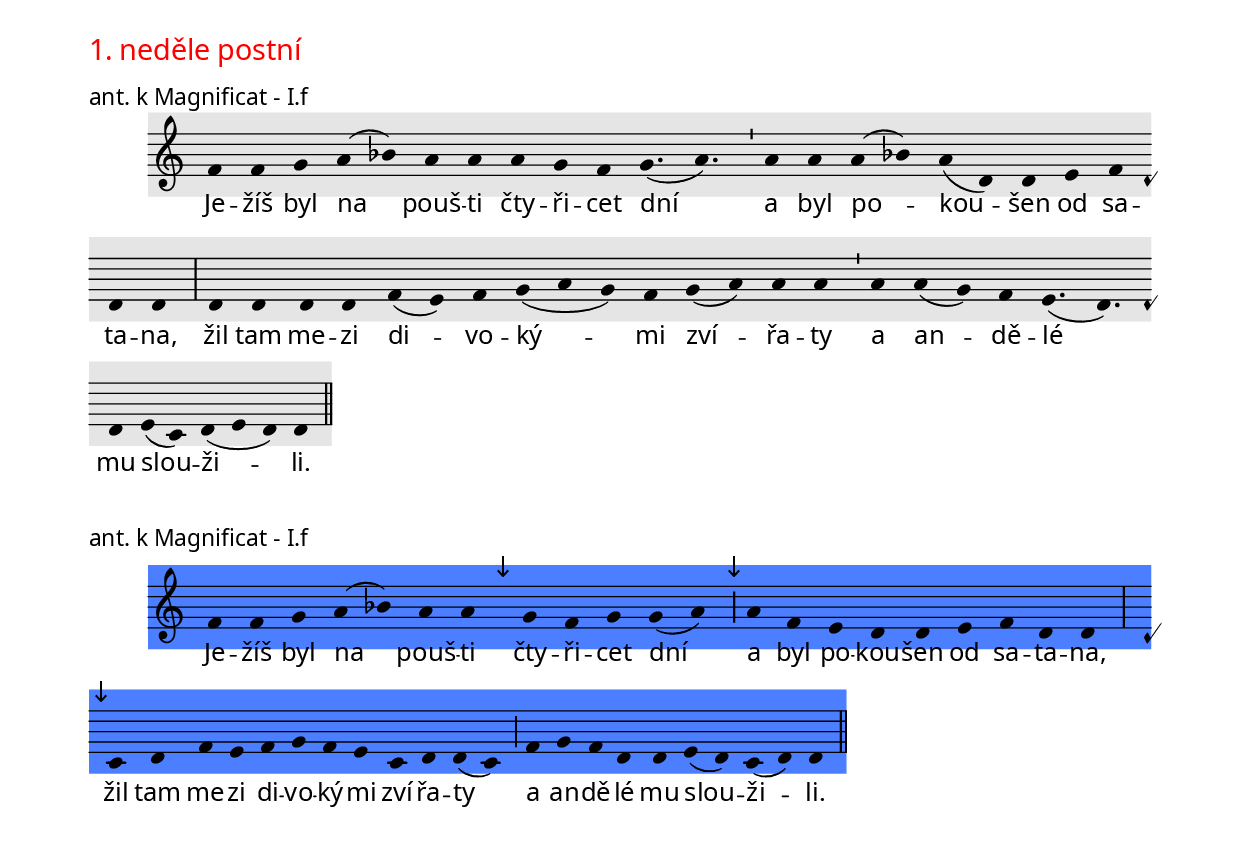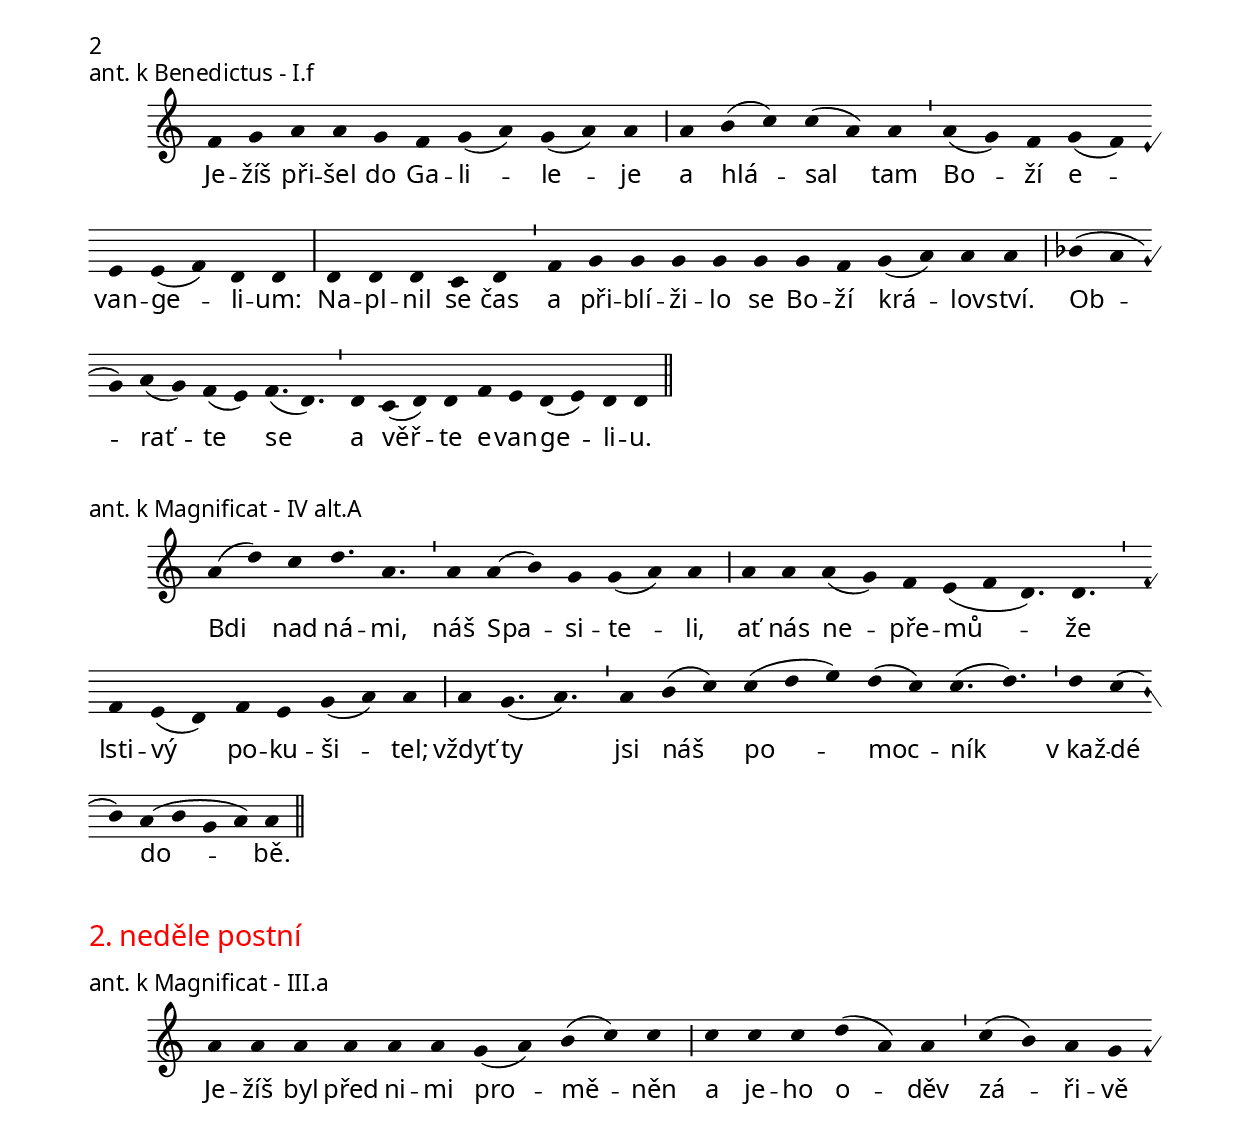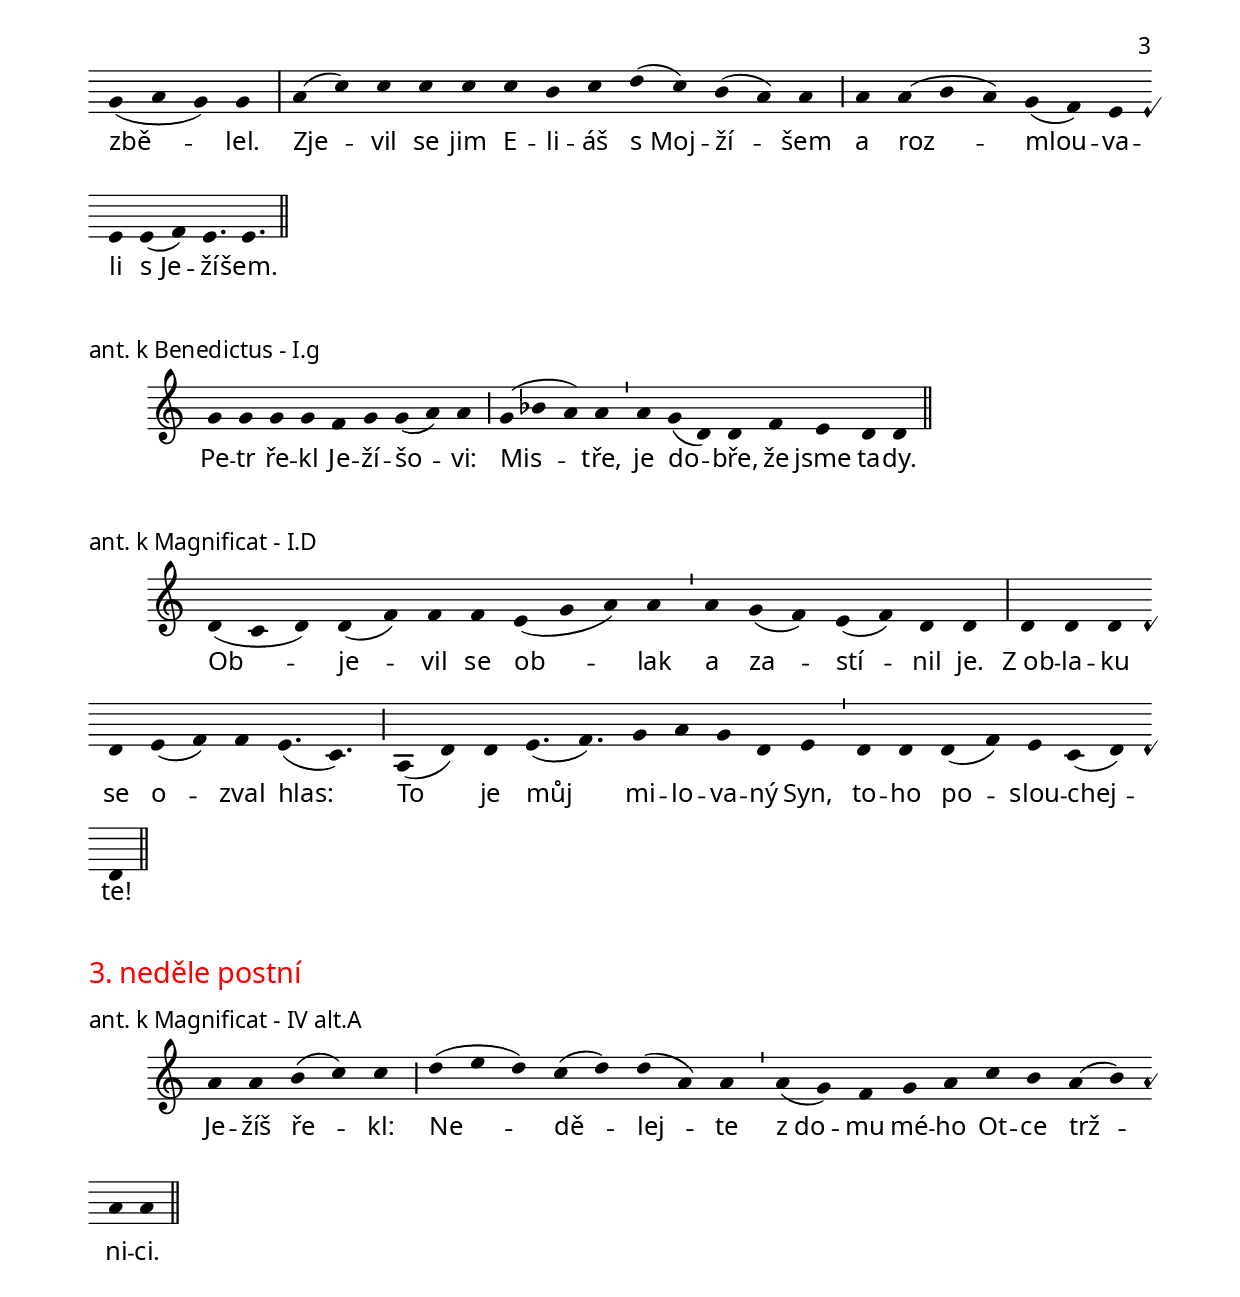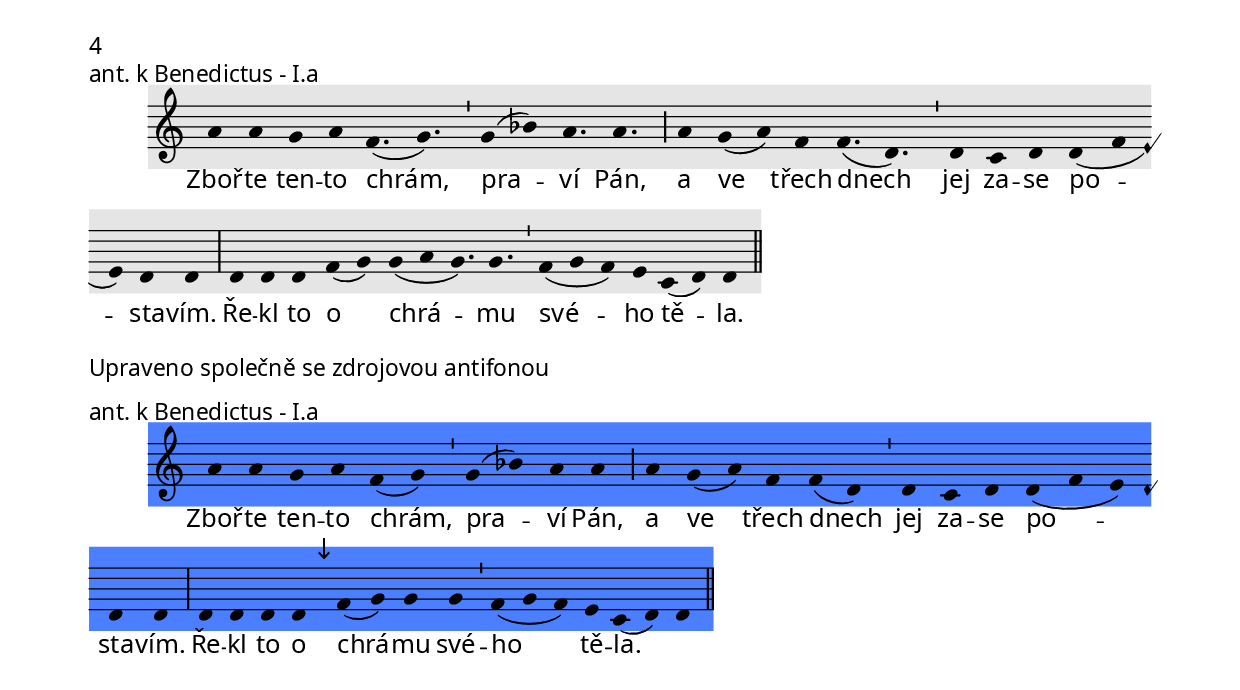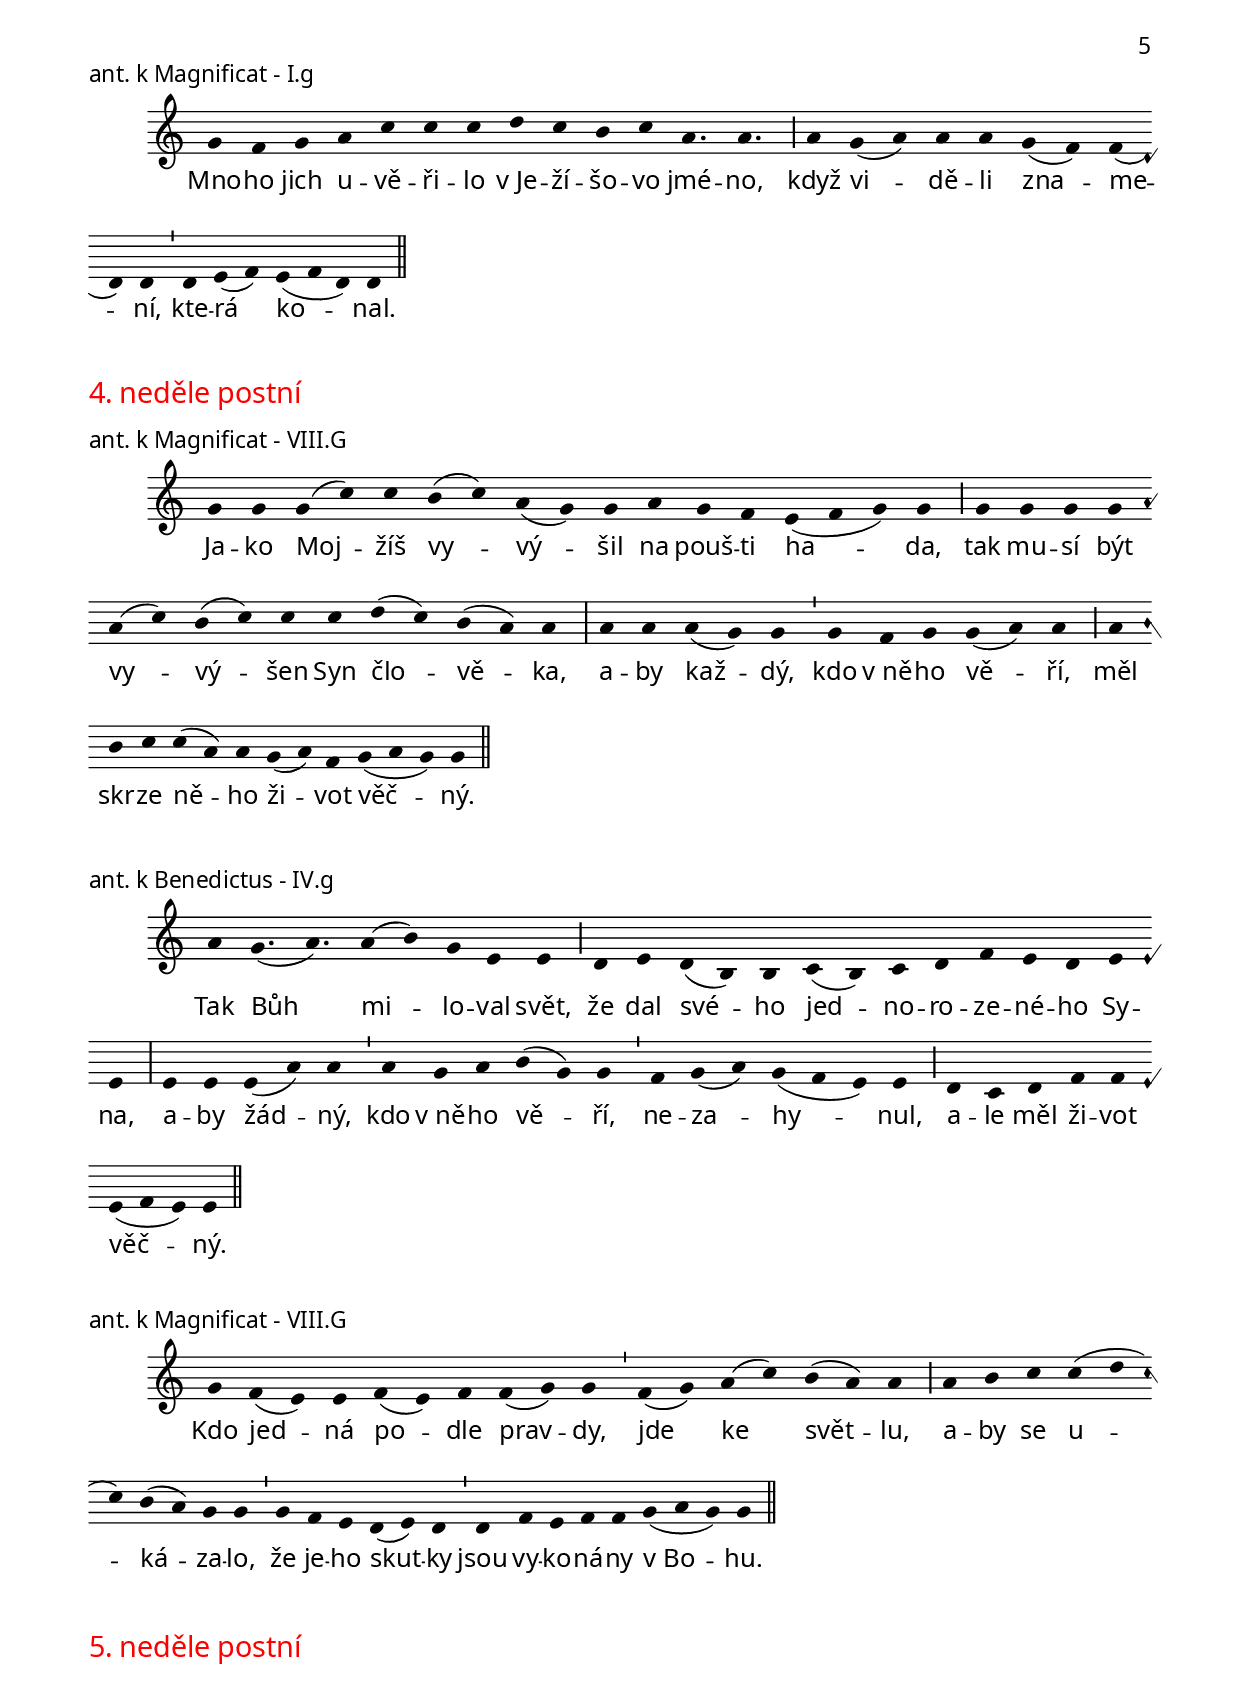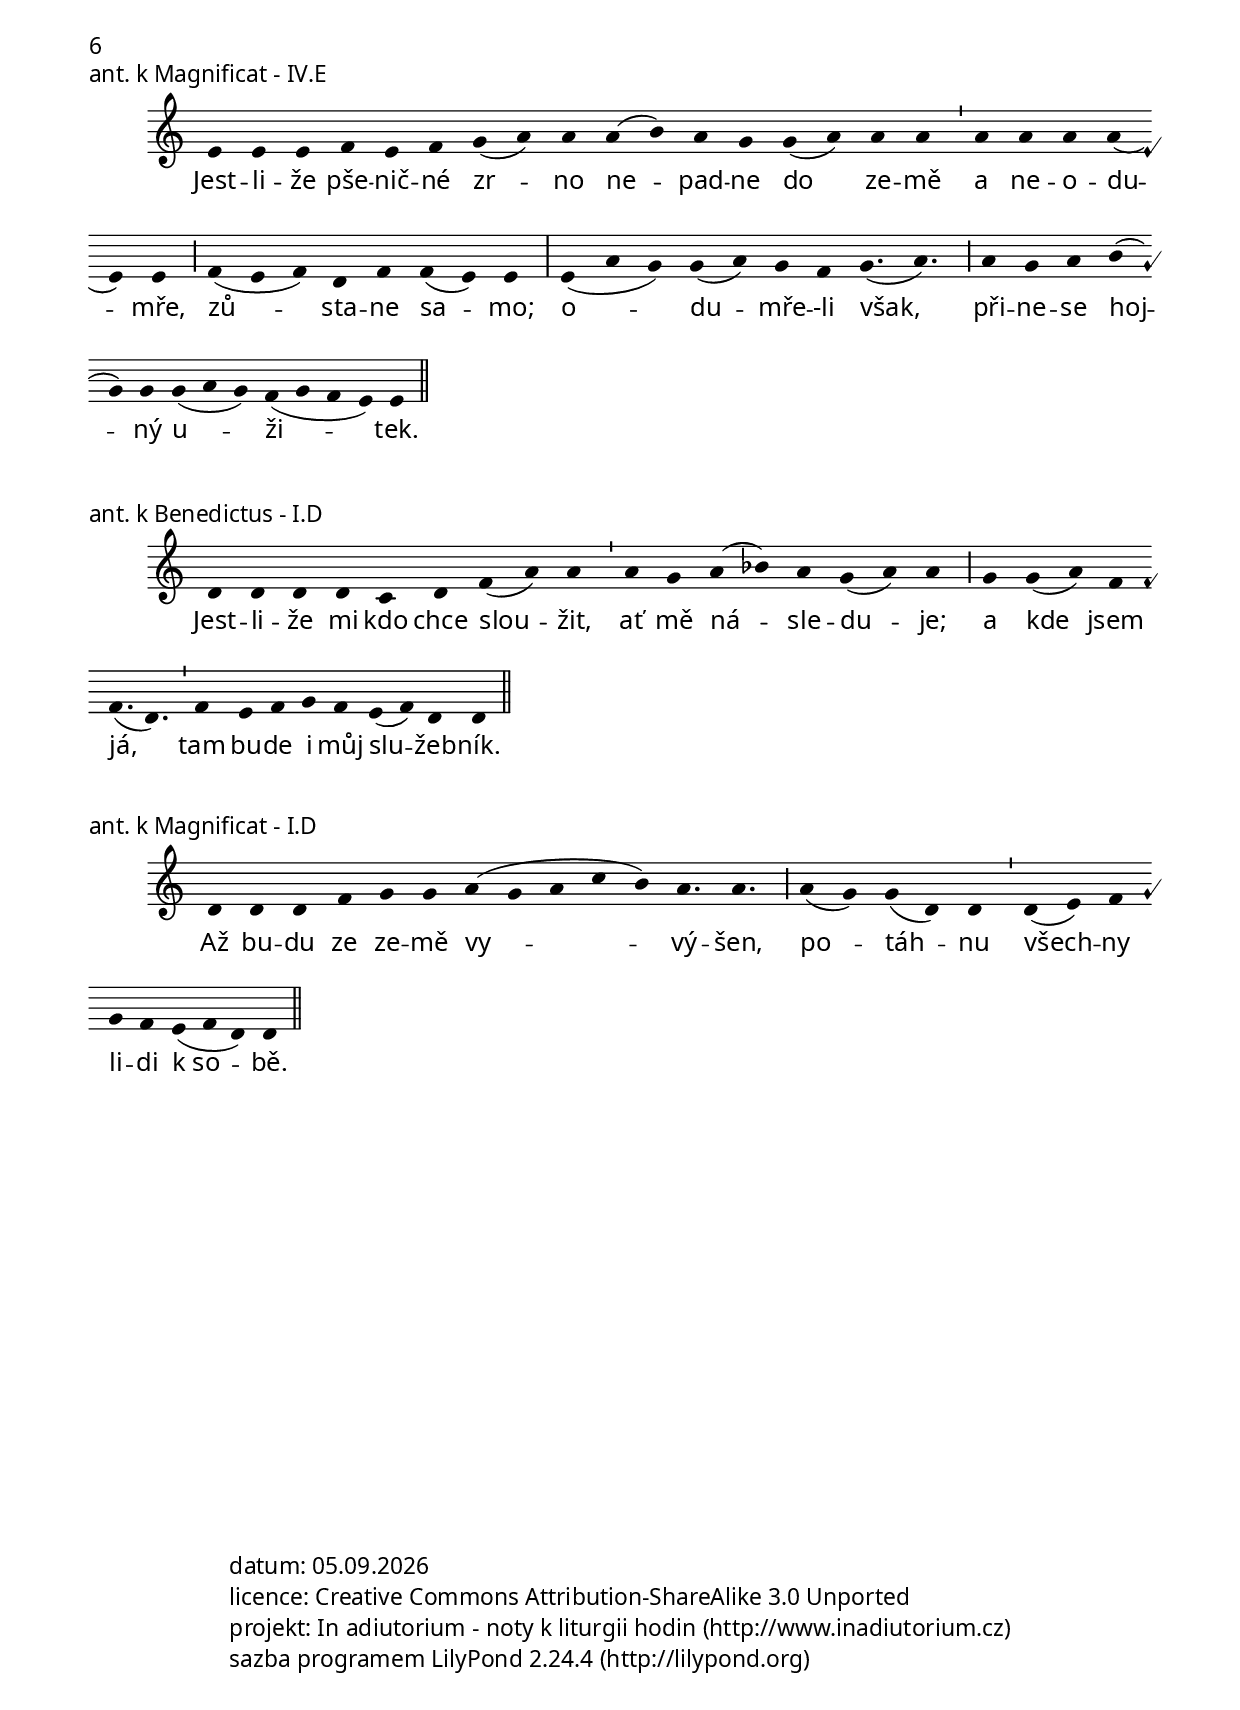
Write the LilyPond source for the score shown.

\include "../spolecne.ly"

\markup\nadpisDen{1. neděle postní}

\score {
  \relative c' {
    \zvyraznovacSedy
    \choralniRezim
    f4 f g a( bes) a a a g f g4.( a) \barMin
    a4 a a( bes) a( d,) d e f d d \barMax
    d d d d f( e) f g( a g) f g( a) a a \barMin
    a a( g) f e4.( d) d4 e( c) d( e d) d \barFinalis
  }
  \addlyrics {
    Je -- žíš byl na pouš -- ti čty -- ři -- cet dní
    a byl po -- kou -- šen od sa -- ta -- na,
    žil tam me -- zi di -- vo -- ký -- mi zví -- řa -- ty
    a an -- dě -- lé mu slou -- ži -- li.
  }
  \header {
    quid = "ant. k Magnificat"
    modus = "I"
    differentia = "f"
    psalmus = ""
    placet = "minimálně _divokými_ a _sloužili_ opravit"
    id = "imag1"
    piece = \markup {\sestavTitulekBezZalmu}
  }
}

\score {
  \relative c' {
    \zvyraznovacModry
    \choralniRezim
    f4 f g a( bes) a a \mark\sipka g f g g( a) \barMaior
    \mark\sipka a f e d d e f d d \barMax
    \mark\sipka c d f e f g f e c d d( c) \barMaior
    f g f d d e( d) c( d) d \barFinalis
  }
  \addlyrics {
    Je -- žíš byl na pouš -- ti čty -- ři -- cet dní
    a byl po -- kou -- šen od sa -- ta -- na,
    žil tam me -- zi di -- vo -- ký -- mi zví -- řa -- ty
    a an -- dě -- lé mu slou -- ži -- li.
  }
  \header {
    quid = "ant. k Magnificat"
    modus = "I"
    differentia = "f"
    psalmus = ""
    id = "imag1"
    piece = \markup {\sestavTitulekBezZalmu}
  }
}

\pageBreak

\score {
  \relative c' {
    \choralniRezim
    f4 g a a g f g( a) g( a) a \barMaior
    a b( c) c( a) a \barMin
    a( g) f g( f) e e( f) d d \barMax

    d d d c d \barMin
    f g g g g g g f g( a) a a \barMaior
    bes( a g) a( g) f( e) f4.( d) \barMin
    d4 c( d) d f e d( e) d d \barFinalis
  }
  \addlyrics {
    Je -- žíš při -- šel do Ga -- li -- le -- je
    a hlá -- sal tam
    Bo -- ží e -- van -- ge -- li -- um:

    Na -- pl -- nil se čas
    a při -- blí -- ži -- lo se Bo -- ží krá -- lov -- ství.
    Ob -- rať -- te se
    a věř -- te e -- van -- ge -- li -- u.
  }
  \header {
    quid = "ant. k Benedictus"
    modus = "I"
    differentia = "f"
    psalmus = ""
    id = "iben"
    fial = "antifony/mezidobi_nedeleB_02_10.ly#ne3b-ne1-mag"
    fons = "3. neděle v mezidobí, cyklus B, 1. nešpory, k Magnificat"
    piece = \markup {\sestavTitulekBezZalmu}
  }
}

\score {
  \relative c'' {
    \choralniRezim
    a( d) c d4. a \barMin a4 a( b) g g( a) a \barMaior
    a a a( g) f e( f d4.) d \barMin f4 e( d) f e g( a) a \barMaior
    a g4.( a) \barMin a4 b( c) c( d e) d( c) c4.( d) \barMin d4 c( b) a( b g a) a \barFinalis
  }
  \addlyrics {
    Bdi nad ná -- mi, náš Spa -- si -- te -- li,
    ať nás ne -- pře -- mů -- že lsti -- vý po -- ku -- ši -- tel;
    vždyť ty jsi náš po -- moc -- ník v_kaž -- dé do -- bě.
  }
  \header {
    quid = "ant. k Magnificat"
    modus = "IV alt"
    differentia = "A"
    psalmus = ""
    placet = "není zlá, ale rozsah je smrtící"
    id = "imag2"
    piece = \markup {\sestavTitulekBezZalmu}
  }
}

\markup\nadpisDen{2. neděle postní}

\score {
  \relative c'' {
    \choralniRezim
    a4 a a a a a g( a) b( c) c \barMaior
    c c c d( a) a \barMin c( b) a g g( a g) g \barMax
    a( c) c c c c b c d( c) b( a) a \barMaior
    a a( b a) g( f) e e e( f) e4. e \barFinalis
  }
  \addlyrics {
    Je -- žíš byl před ni -- mi pro -- mě -- něn
    a je -- ho o -- děv zá -- ři -- vě zbě -- lel.
    Zje -- vil se jim E -- li -- áš s_Moj -- ží -- šem
    a roz -- mlou -- va -- li s_Je -- ží -- šem.
  }
  \header {
    quid = "ant. k Magnificat"
    modus = "III"
    differentia = "a"
    psalmus = ""
    placet = "zkusit lépe"
    id = "iimag1"
    piece = \markup {\sestavTitulekBezZalmu}
  }
}

\score {
  \relative c'' {
    \choralniRezim
    g4 g g g f g g( a) a \barMaior
    g4( bes a) a \barMin a g( d) d f e d d \barFinalis
  }
  \addlyrics {
    Pe -- tr ře -- kl Je -- ží -- šo -- vi:
    Mis -- tře, je do -- bře, že jsme ta -- dy.
  }
  \header {
    quid = "ant. k Benedictus"
    modus = "I"
    differentia = "g"
    psalmus = ""
    placet = "lépe"
    id = "iiben"
    piece = \markup {\sestavTitulekBezZalmu}
  }
}

\score {
  \relative c' {
    \choralniRezim
    d4( c d) d( f) f f e( g a) a \barMin a g( f) e( f) d d \barMax
    d4 d d d e( f) f e4.( c) \barMaior
    % a je mimo bezny rozsah modu I - ale budiz mi odpusteno.
    a4( d) d e4.( f) g4 a g d e \barMin
    d d d( f) e c( d) d \barFinalis
  }
  \addlyrics {
    Ob -- je -- vil se ob -- lak a za -- stí -- nil je.
    Z_ob -- la -- ku se o -- zval hlas:
    To je můj mi -- lo -- va -- ný Syn,
    to -- ho po -- slou -- chej -- te!
  }
  \header {
    quid = "ant. k Magnificat"
    modus = "I"
    differentia = "D"
    psalmus = ""
    id = "iimag2"
    piece = \markup {\sestavTitulekBezZalmu}
  }
}

\markup\nadpisDen{3. neděle postní}

\score {
  \relative c'' {
    \choralniRezim
    a4 a b( c) c \barMaior
    % d e d c b a g a c b a( b) a a \barFinalis
    d( e d) c( d) d( a) a \barMin
    a( g) f g a c b a( b) a a \barFinalis
  }
  \addlyrics {
    Je -- žíš ře -- kl:
    Ne -- dě -- lej -- te z_do -- mu mé -- ho Ot -- ce trž -- ni -- ci.
  }
  \header {
    quid = "ant. k Magnificat"
    modus = "IV alt"
    differentia = "A"
    psalmus = ""
    id = "iiimag1"
    piece = \markup {\sestavTitulekBezZalmu}
  }
}

\pageBreak

\score {
  \relative c'' {
    \zvyraznovacSedy
    \choralniRezim
    a a g a f4.( g) \barMin g4( bes) a4. a \barMaior
    a4 g( a) f f4.( d) \barMin d4 c d d( f e) d d \barMax
    d d d f( g) g( a g4.) g \barMin f4( g f) e c( d) d \barFinalis
  }
  \addlyrics {
    Zboř -- te ten -- to chrám, pra -- ví Pán,
    a ve třech dnech jej za -- se po -- sta -- vím.
    Ře -- kl to o chrá -- mu své -- ho tě -- la.
  }
  \header {
    quid = "ant. k Benedictus"
    modus = "I"
    differentia = "a"
    psalmus = ""
    id = "iiiben"
    placet = "_o chrámu_ je špatně"
    fons = "velké kusy z: Bílá sobota, nešpory, 3. ant."
    fial = "pust_triduum.ly#so-nesp-ant3?upraveno"
    piece = \markup {\sestavTitulekBezZalmu}
  }
}

\markup{Upraveno společně se zdrojovou antifonou}

\score {
  \relative c'' {
    \zvyraznovacModry
    \choralniRezim
    a a g a f( g) \barMin g( bes) a a \barMaior
    a g( a) f f( d) \barMin d4 c d d( f e) d d \barMax
    d d d d \mark\sipka f( g) g g \barMin f4( g f) e c( d) d \barFinalis
  }
  \addlyrics {
    Zboř -- te ten -- to chrám, pra -- ví Pán,
    a ve třech dnech jej za -- se po -- sta -- vím.
    Ře -- kl to o chrá -- mu své -- ho tě -- la.
  }
  \header {
    quid = "ant. k Benedictus"
    modus = "I"
    differentia = "a"
    psalmus = ""
    id = "iiiben"
    fons = "velké kusy z: Bílá sobota, nešpory, 3. ant."
    fial = "pust_triduum.ly#so-nesp-ant3?upraveno"
    piece = \markup {\sestavTitulekBezZalmu}
  }
}

\pageBreak

\score {
  \relative c'' {
    \choralniRezim
    g4 f g a c c c d c b c a4. a \barMaior
    a4 g( a) a a g( f) f( d) d \barMin
    d e( f) e( f d) d \barFinalis
  }
  \addlyrics {
    Mno -- ho jich u -- vě -- ři -- lo v_Je -- ží -- šo -- vo jmé -- no,
    když vi -- dě -- li zna -- me -- ní, kte -- rá ko -- nal.
  }
  \header {
    quid = "ant. k Magnificat"
    modus = "I"
    differentia = "g"
    psalmus = ""
    placet = "zjevně modus VIII"
    id = "iiimag2"
    piece = \markup {\sestavTitulekBezZalmu}
  }
}

\markup\nadpisDen{4. neděle postní}

\score {
  \relative c'' {
    \choralniRezim
    g4 g g( c) c b( c) a( g) g a g f e( f g) g \barMaior
    g g g g a( c) b( c) c c d( c) b( a) a \barMax
    a a a( g) g \barMin g f g g( a) a \barMaior
    a b c c( a) a g( a) f g( a g) g \barFinalis
  }
  \addlyrics {
    Ja -- ko Moj -- žíš vy -- vý -- šil na pouš -- ti ha -- da,
    tak mu -- sí být vy -- vý -- šen Syn člo -- vě -- ka,
    a -- by kaž -- dý, kdo v_ně -- ho vě -- ří,
    měl skr -- ze ně -- ho ži -- vot věč -- ný.
  }
  \header {
    quid = "ant. k Magnificat"
    modus = "VIII"
    differentia = "G"
    psalmus = ""
    id = "ivmag1"
    fons = "rozsáhlá výpůjčka melodie z: pondělí Svatého týdne, ant. k Magnificat"
    placet = "od _aby každý_ snad půjde lépe"
    fial = "pust_svatytyden.ly#po-ne-amag?upraveno"
    piece = \markup {\sestavTitulekBezZalmu}
  }
}

\score {
  \relative c'' {
    \choralniRezim
    a4 g4.( a) a4( b) g e e \barMaior
    d e d( b) b c( b) c d f e d e e \barMax
    e e e( a) a \barMin a g a b( g) g \barMin
    f g( a) g( f e) e \barMaior
    d c d f f e( f e) e \barFinalis
  }
  \addlyrics {
    Tak Bůh mi -- lo -- val svět,
    že dal své -- ho jed -- no -- ro -- ze -- né -- ho Sy -- na,
    a -- by žád -- ný, kdo v_ně -- ho vě -- ří,
    ne -- za -- hy -- nul,
    a -- le měl ži -- vot věč -- ný.
  }
  \header {
    quid = "ant. k Benedictus"
    modus = "IV"
    differentia = "g"
    psalmus = ""
    id = "ivben"
    piece = \markup {\sestavTitulekBezZalmu}
  }
}

\score {
  \relative c'' {
    \choralniRezim
    g4 f( e) e f( e) f f( g) g \barMin
    f( g) a( c) b( a) a \barMaior
    a b c c( d c) b( a) g g \barMin
    g f e d( e) d \barMin d f e f f g( a g) g \barFinalis
  }
  \addlyrics {
    Kdo jed -- ná po -- dle prav -- dy,
    jde ke svět -- lu,
    a -- by se u -- ká -- za -- lo,
    že je -- ho skut -- ky jsou vy -- ko -- ná -- ny v_Bo -- hu.
  }
  \header {
    quid = "ant. k Magnificat"
    modus = "VIII"
    differentia = "G"
    psalmus = ""
    id = "ivmag2"
    piece = \markup {\sestavTitulekBezZalmu}
  }
}

\markup\nadpisDen{5. neděle postní}

\score {
  \relative c' {
    \choralniRezim
    e4 e e f e f g( a) a
    a( b) a g g( a) a a \barMin a
    a4 a a( e) e \barMaior
    f( e f) d f f( e) e \barMax
    e( a g) g( a) g f g4.( a) \barMaior
    a4 g a b( g) g g( a g) f( g f e) e \barFinalis
  }
  \addlyrics {
    Jest -- li -- že pše -- nič -- né zr -- no
    ne -- pad -- ne do ze -- mě a
    ne -- o -- du -- mře,
    zů -- sta -- ne sa -- mo;
    o -- du -- mře -- -li však,
    při -- ne -- se hoj -- ný u -- ži -- tek.
  }
  \header {
    quid = "ant. k Magnificat"
    modus = "IV"
    differentia = "E"
    psalmus = ""
    placet = "nemá spád"
    id = "vmag1"
    piece = \markup {\sestavTitulekBezZalmu}
  }
}

\score {
  \relative c' {
    \choralniRezim
    d4 d d d c d f( a) a \barMin
    a g a( bes) a g( a) a \barMaior
    g4 g( a) f f4.( d) \barMin
    f4 e f g f e( f) d d \barFinalis
  }
  \addlyrics {
    Jest -- li -- že mi kdo chce slou -- žit,
    ať mě ná -- sle -- du -- je;
    a kde jsem já,
    tam bu -- de i můj slu -- žeb -- ník.
  }
  \header {
    quid = "ant. k Benedictus"
    modus = "I"
    differentia = "D"
    psalmus = ""
    id = "vben"
    piece = \markup {\sestavTitulekBezZalmu}
  }
}

\score {
  \relative c' {
    \choralniRezim
    d4 d d f g g a( g a c b) a4. a \barMaior
    a4( g) g( d) d \barMin d( e) f g f e( f d) d \barFinalis
  }
  \addlyrics {
    Až bu -- du ze ze -- mě vy -- vý -- šen,
    po -- táh -- nu všech -- ny li -- di k_so -- bě.
  }
  \header {
    quid = "ant. k Magnificat"
    modus = "I"
    differentia = "D"
    psalmus = ""
    id = "vmag2"
    piece = \markup {\sestavTitulekBezZalmu}
  }
}